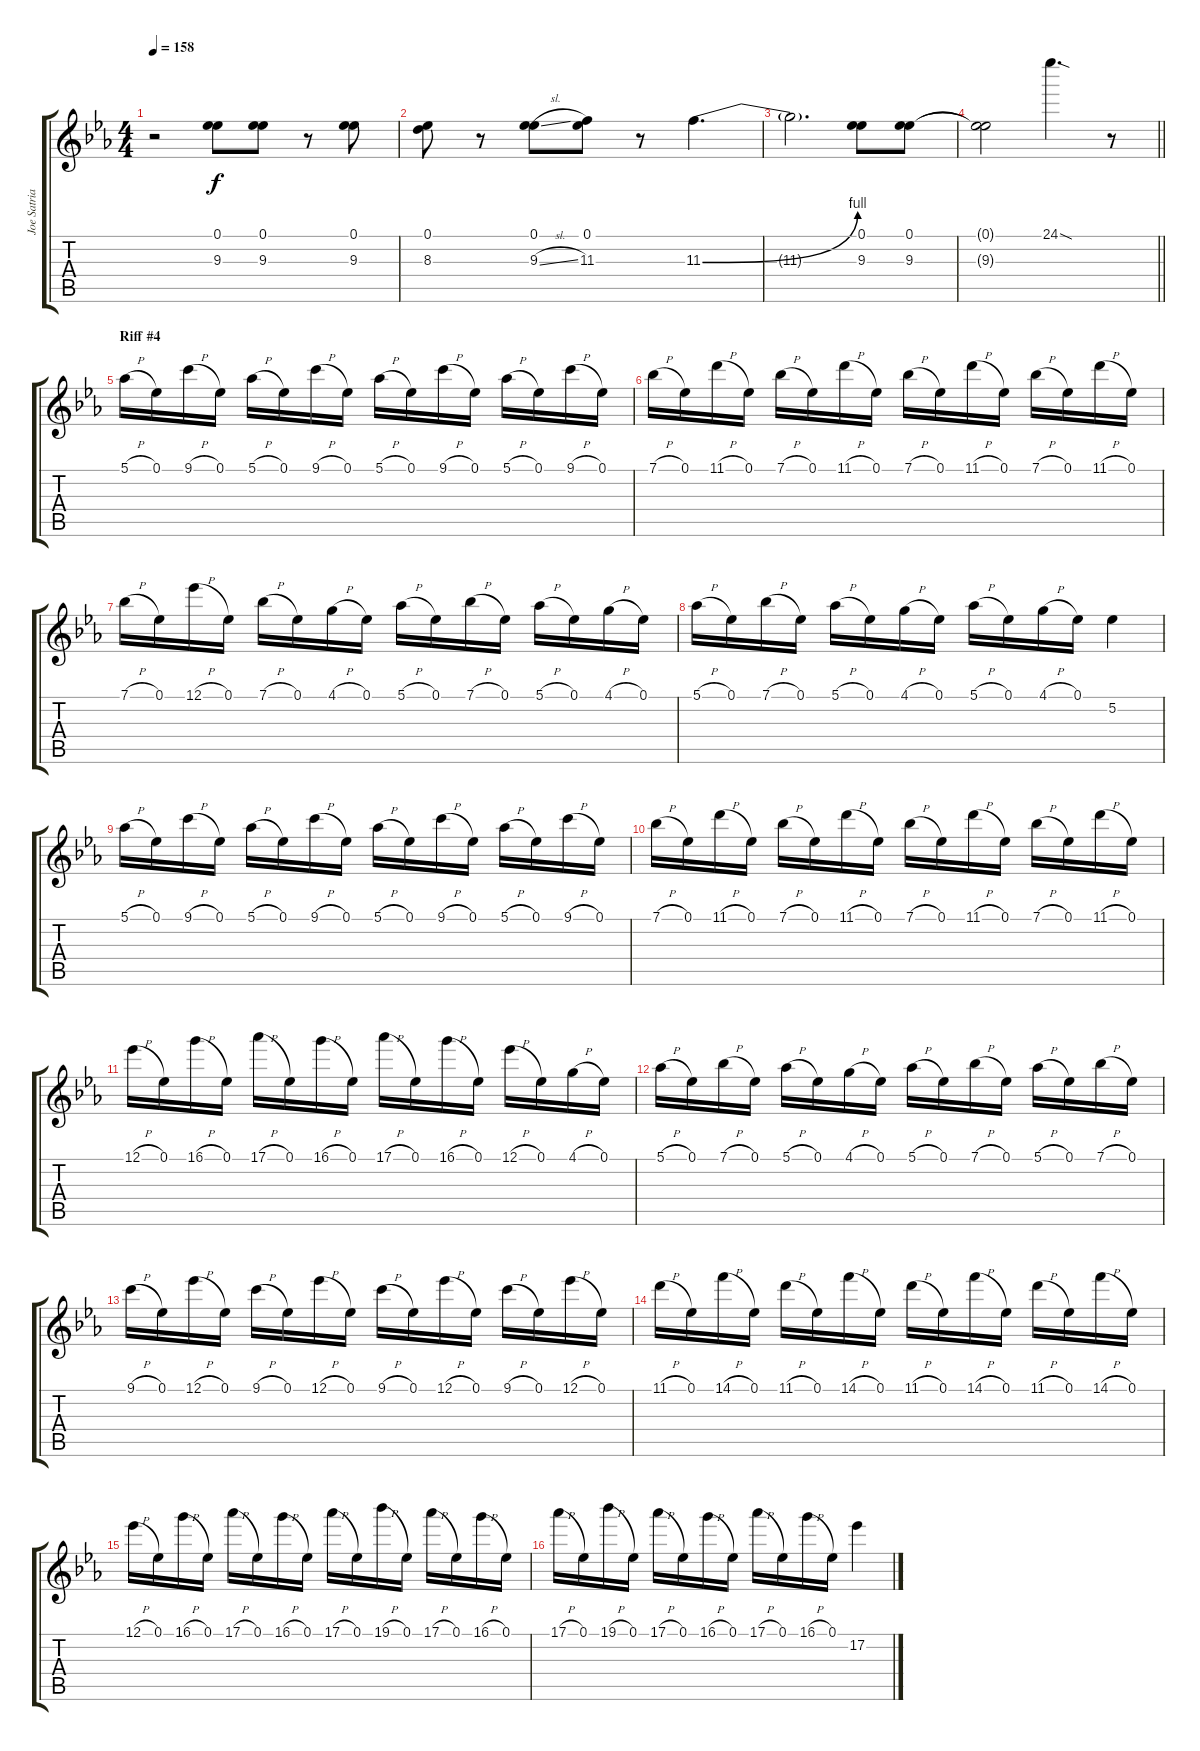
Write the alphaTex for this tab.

\track ("Joe Satriani (Guitar)" "Joe Satria") {instrument overdrivenguitar}
\staff {score tabs}
\tuning (Eb4 Bb3 Gb3 Db3 Ab2 Eb2) {hide}
\ts (4 4)
\tempo 158
\clef g2
\ks eb
r.2{dy f} (0.1 9.3).8 (0.1 9.3).8 r.8 (0.1 9.3).8 |
(0.1 8.3).8 r.8 (0.1 9.3{sl}).8 (0.1 11.3).8 r.8 11.3{be (bend 0 0 60 4)}.4{d} |
11.3{t}.2{d} (0.1 9.3).8 (0.1 9.3).8 |
\barLineRight lightlight
(0.1{t} 9.3{t}).2 24.1{sod}.4{d} r.8 |
\section ("" "Riff #4")
5.1{h}.16 0.1.16 9.1{h}.16 0.1.16 5.1{h}.16 0.1.16 9.1{h}.16 0.1.16 5.1{h}.16 0.1.16 9.1{h}.16 0.1.16 5.1{h}.16 0.1.16 9.1{h}.16 0.1.16 |
7.1{h}.16 0.1.16 11.1{h}.16 0.1.16 7.1{h}.16 0.1.16 11.1{h}.16 0.1.16 7.1{h}.16 0.1.16 11.1{h}.16 0.1.16 7.1{h}.16 0.1.16 11.1{h}.16 0.1.16 |
7.1{h}.16 0.1.16 12.1{h}.16 0.1.16 7.1{h}.16 0.1.16 4.1{h}.16 0.1.16 5.1{h}.16 0.1.16 7.1{h}.16 0.1.16 5.1{h}.16 0.1.16 4.1{h}.16 0.1.16 |
5.1{h}.16 0.1.16 7.1{h}.16 0.1.16 5.1{h}.16 0.1.16 4.1{h}.16 0.1.16 5.1{h}.16 0.1.16 4.1{h}.16 0.1.16 5.2.4 |
5.1{h}.16 0.1.16 9.1{h}.16 0.1.16 5.1{h}.16 0.1.16 9.1{h}.16 0.1.16 5.1{h}.16 0.1.16 9.1{h}.16 0.1.16 5.1{h}.16 0.1.16 9.1{h}.16 0.1.16 |
7.1{h}.16 0.1.16 11.1{h}.16 0.1.16 7.1{h}.16 0.1.16 11.1{h}.16 0.1.16 7.1{h}.16 0.1.16 11.1{h}.16 0.1.16 7.1{h}.16 0.1.16 11.1{h}.16 0.1.16 |
12.1{h}.16 0.1.16 16.1{h}.16 0.1.16 17.1{h}.16 0.1.16 16.1{h}.16 0.1.16 17.1{h}.16 0.1.16 16.1{h}.16 0.1.16 12.1{h}.16 0.1.16 4.1{h}.16 0.1.16 |
5.1{h}.16 0.1.16 7.1{h}.16 0.1.16 5.1{h}.16 0.1.16 4.1{h}.16 0.1.16 5.1{h}.16 0.1.16 7.1{h}.16 0.1.16 5.1{h}.16 0.1.16 7.1{h}.16 0.1.16 |
9.1{h}.16 0.1.16 12.1{h}.16 0.1.16 9.1{h}.16 0.1.16 12.1{h}.16 0.1.16 9.1{h}.16 0.1.16 12.1{h}.16 0.1.16 9.1{h}.16 0.1.16 12.1{h}.16 0.1.16 |
11.1{h}.16 0.1.16 14.1{h}.16 0.1.16 11.1{h}.16 0.1.16 14.1{h}.16 0.1.16 11.1{h}.16 0.1.16 14.1{h}.16 0.1.16 11.1{h}.16 0.1.16 14.1{h}.16 0.1.16 |
12.1{h}.16 0.1.16 16.1{h}.16 0.1.16 17.1{h}.16 0.1.16 16.1{h}.16 0.1.16 17.1{h}.16 0.1.16 19.1{h}.16 0.1.16 17.1{h}.16 0.1.16 16.1{h}.16 0.1.16 |
17.1{h}.16 0.1.16 19.1{h}.16 0.1.16 17.1{h}.16 0.1.16 16.1{h}.16 0.1.16 17.1{h}.16 0.1.16 16.1{h}.16 0.1.16 17.2.4
